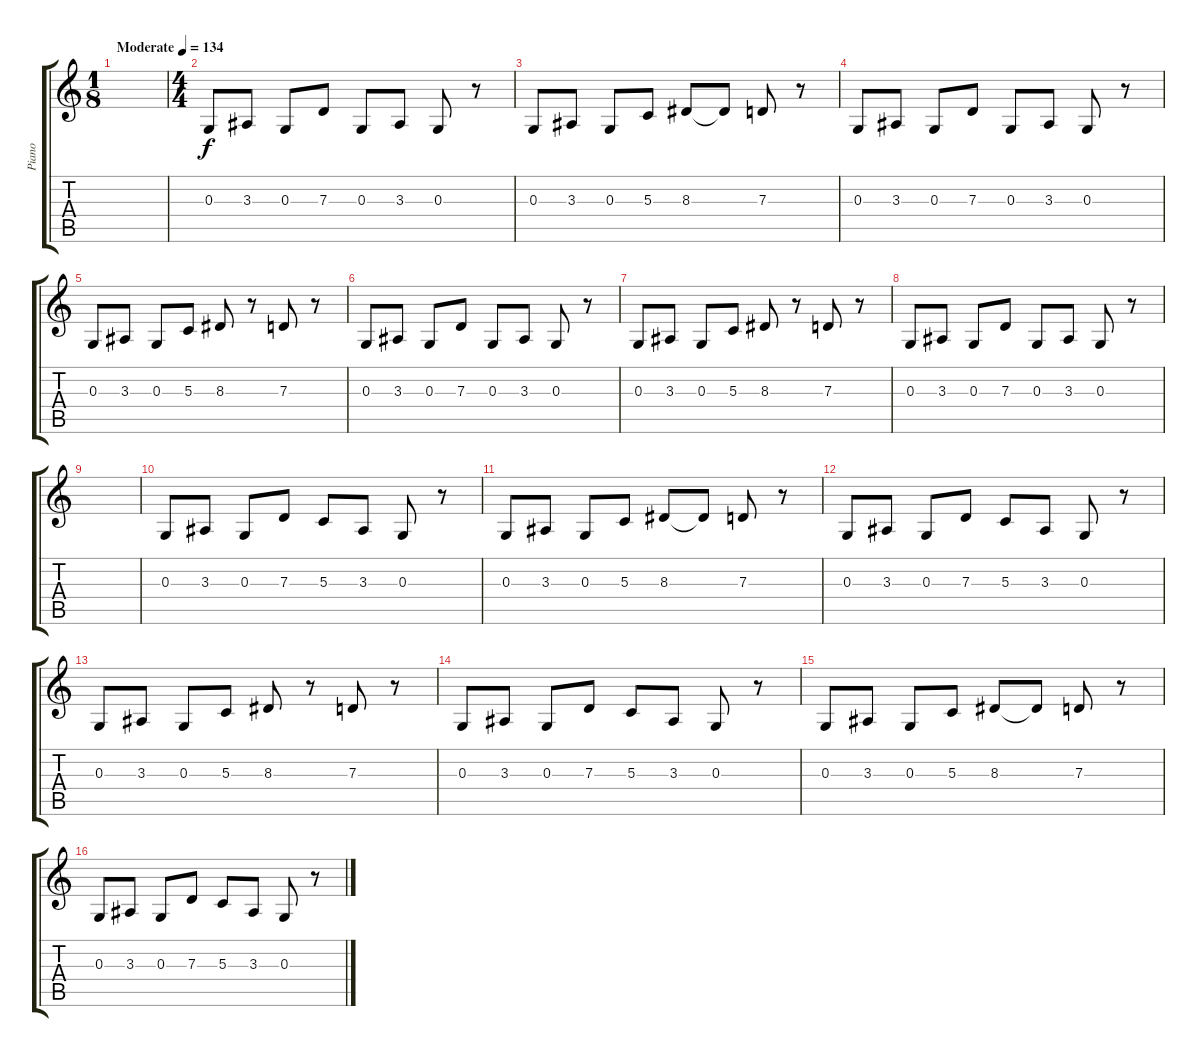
\track ("Piano" "Piano") {instrument brightacousticpiano}
\staff {score tabs}
\tuning (E4 B3 G3 D3 A2 E2) {hide}
\ts (1 8)
\tempo (134 "Moderate")
\clef g2
\ks c
|
\ts (4 4)
0.3.8 3.3.8 0.3.8 7.3.8 0.3.8 3.3.8 0.3.8 r.8 |
0.3.8 3.3.8 0.3.8 5.3.8 8.3.8 8.3{t}.8 7.3.8 r.8 |
0.3.8 3.3.8 0.3.8 7.3.8 0.3.8 3.3.8 0.3.8 r.8 |
0.3.8 3.3.8 0.3.8 5.3.8 8.3.8 r.8 7.3.8 r.8 |
0.3.8 3.3.8 0.3.8 7.3.8 0.3.8 3.3.8 0.3.8 r.8 |
0.3.8 3.3.8 0.3.8 5.3.8 8.3.8 r.8 7.3.8 r.8 |
0.3.8 3.3.8 0.3.8 7.3.8 0.3.8 3.3.8 0.3.8 r.8 |
|
0.3.8 3.3.8 0.3.8 7.3.8 5.3.8 3.3.8 0.3.8 r.8 |
0.3.8 3.3.8 0.3.8 5.3.8 8.3.8 8.3{t}.8 7.3.8 r.8 |
0.3.8 3.3.8 0.3.8 7.3.8 5.3.8 3.3.8 0.3.8 r.8 |
0.3.8 3.3.8 0.3.8 5.3.8 8.3.8 r.8 7.3.8 r.8 |
0.3.8 3.3.8 0.3.8 7.3.8 5.3.8 3.3.8 0.3.8 r.8 |
0.3.8 3.3.8 0.3.8 5.3.8 8.3.8 8.3{t}.8 7.3.8 r.8 |
0.3.8 3.3.8 0.3.8 7.3.8 5.3.8 3.3.8 0.3.8 r.8
